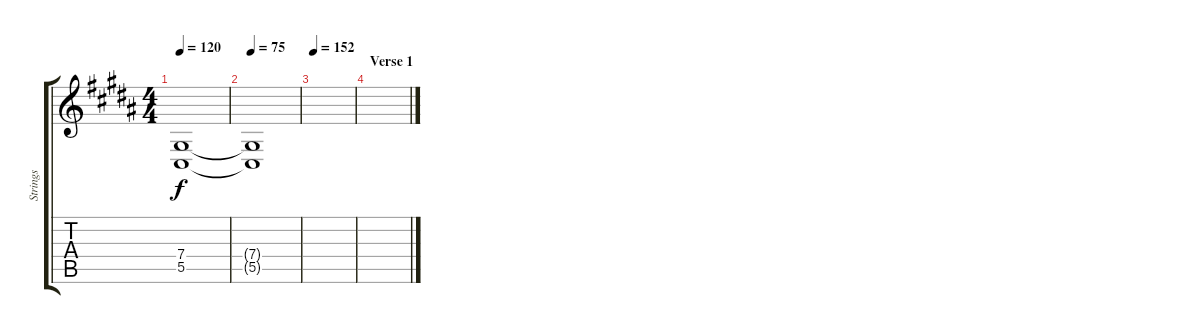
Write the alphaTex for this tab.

\track ("Strings" "Strings") {instrument stringensemble1}
\staff {score tabs}
\tuning (Eb4 Bb3 Gb3 Db3 Ab2 Eb2) {hide}
\ts (4 4)
\tempo 120
\clef g2
\ks b
(7.4{t} 5.5{t}).1{dy f} |
\tempo 75
(7.4{t} 5.5{t}).1 |
\tempo 152
|
\section ("" "Verse 1")
